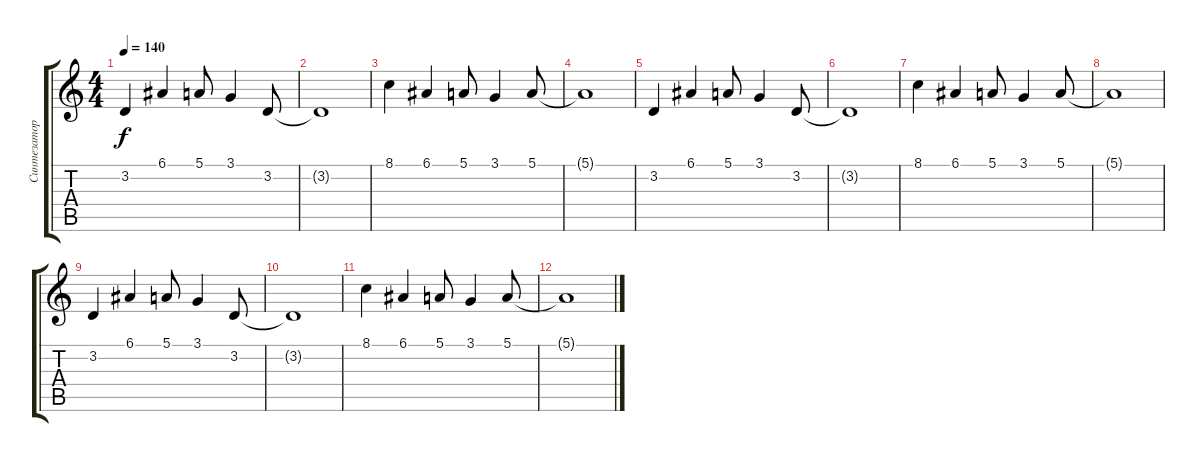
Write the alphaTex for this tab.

\track ("Синтезатор" "Синтезатор") {instrument fx5brightness}
\staff {score tabs}
\tuning (E4 B3 G3 D3 A2 E2) {hide}
\ts (4 4)
\tempo 140
\clef g2
\ks c
3.2.4{dy f} 6.1.4 5.1.8 3.1.4 3.2.8 |
3.2{t}.1 |
8.1.4 6.1.4 5.1.8 3.1.4 5.1.8 |
5.1{t}.1 |
3.2.4 6.1.4 5.1.8 3.1.4 3.2.8 |
3.2{t}.1 |
8.1.4 6.1.4 5.1.8 3.1.4 5.1.8 |
5.1{t}.1 |
3.2.4 6.1.4 5.1.8 3.1.4 3.2.8 |
3.2{t}.1 |
8.1.4 6.1.4 5.1.8 3.1.4 5.1.8 |
5.1{t}.1
